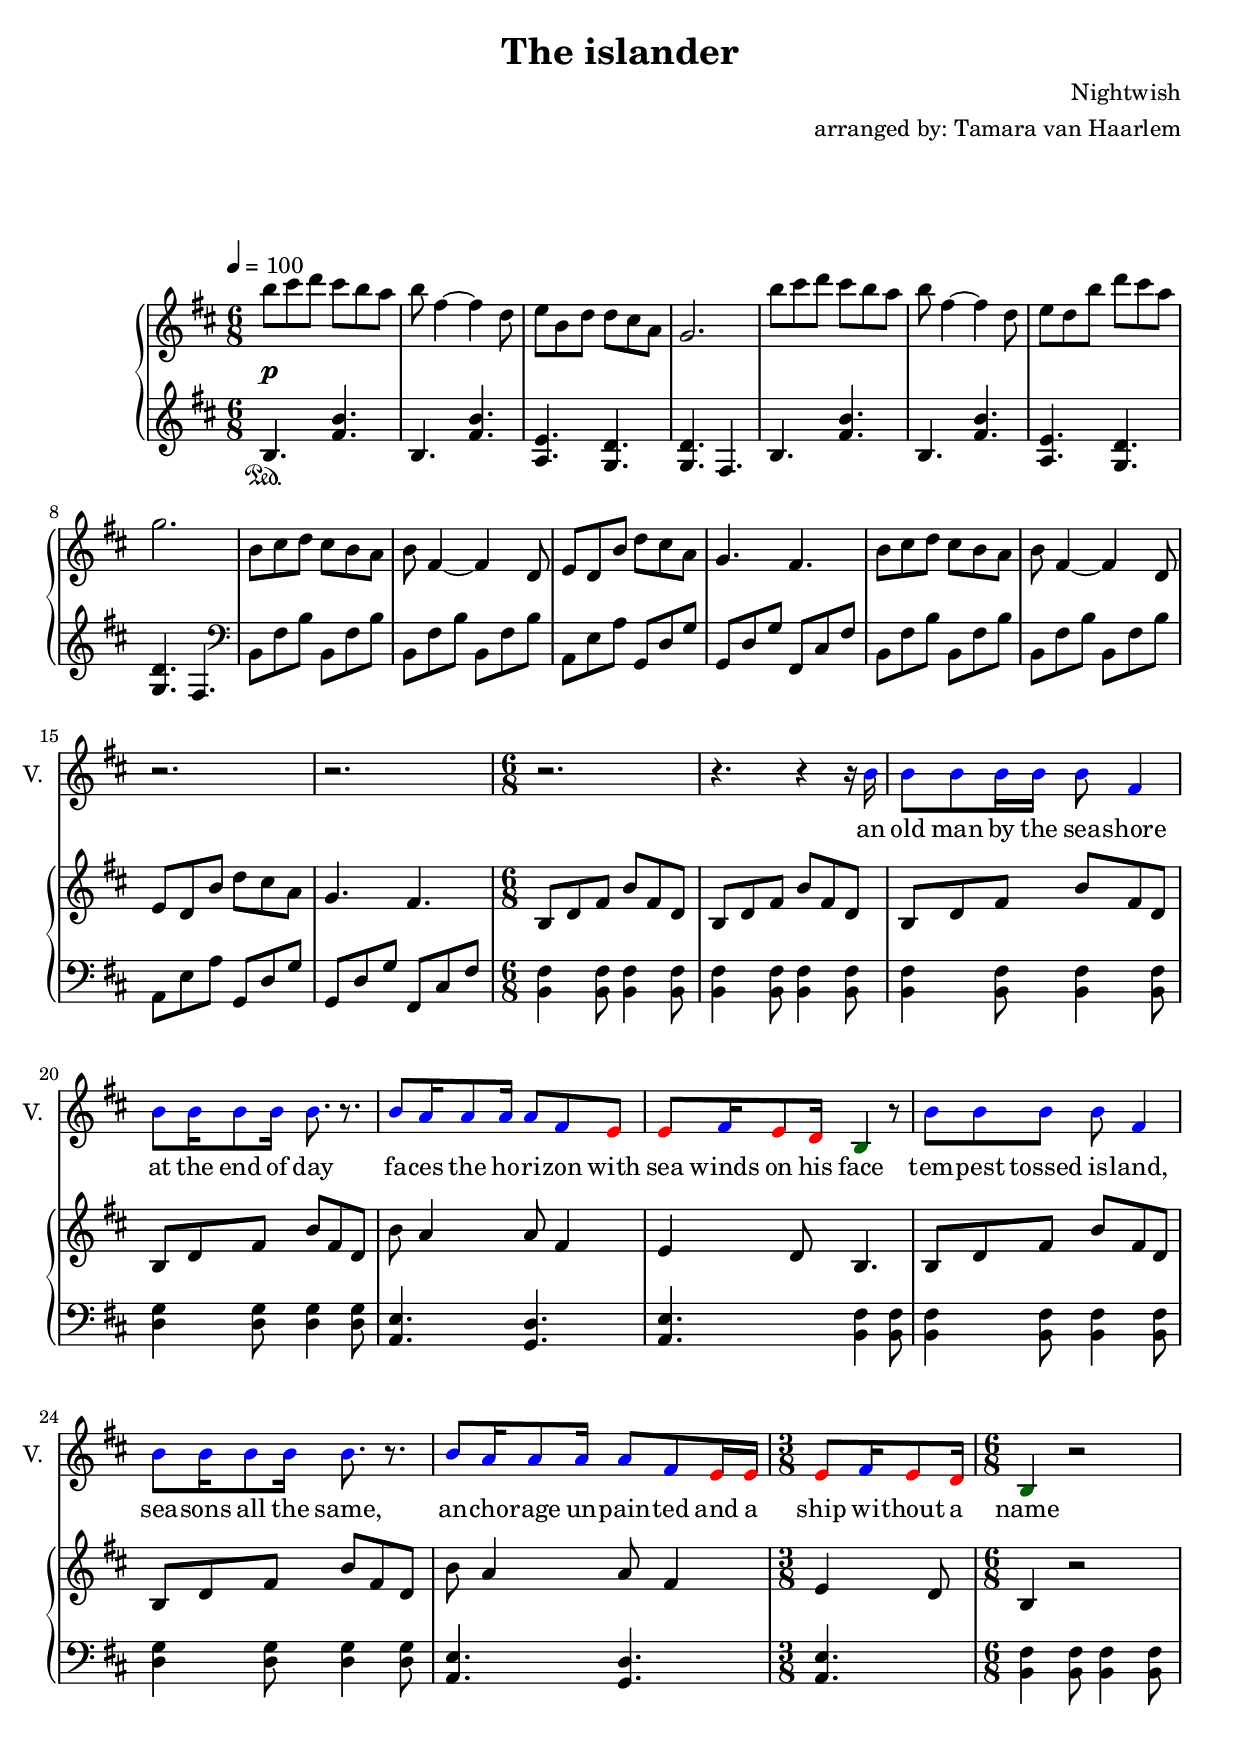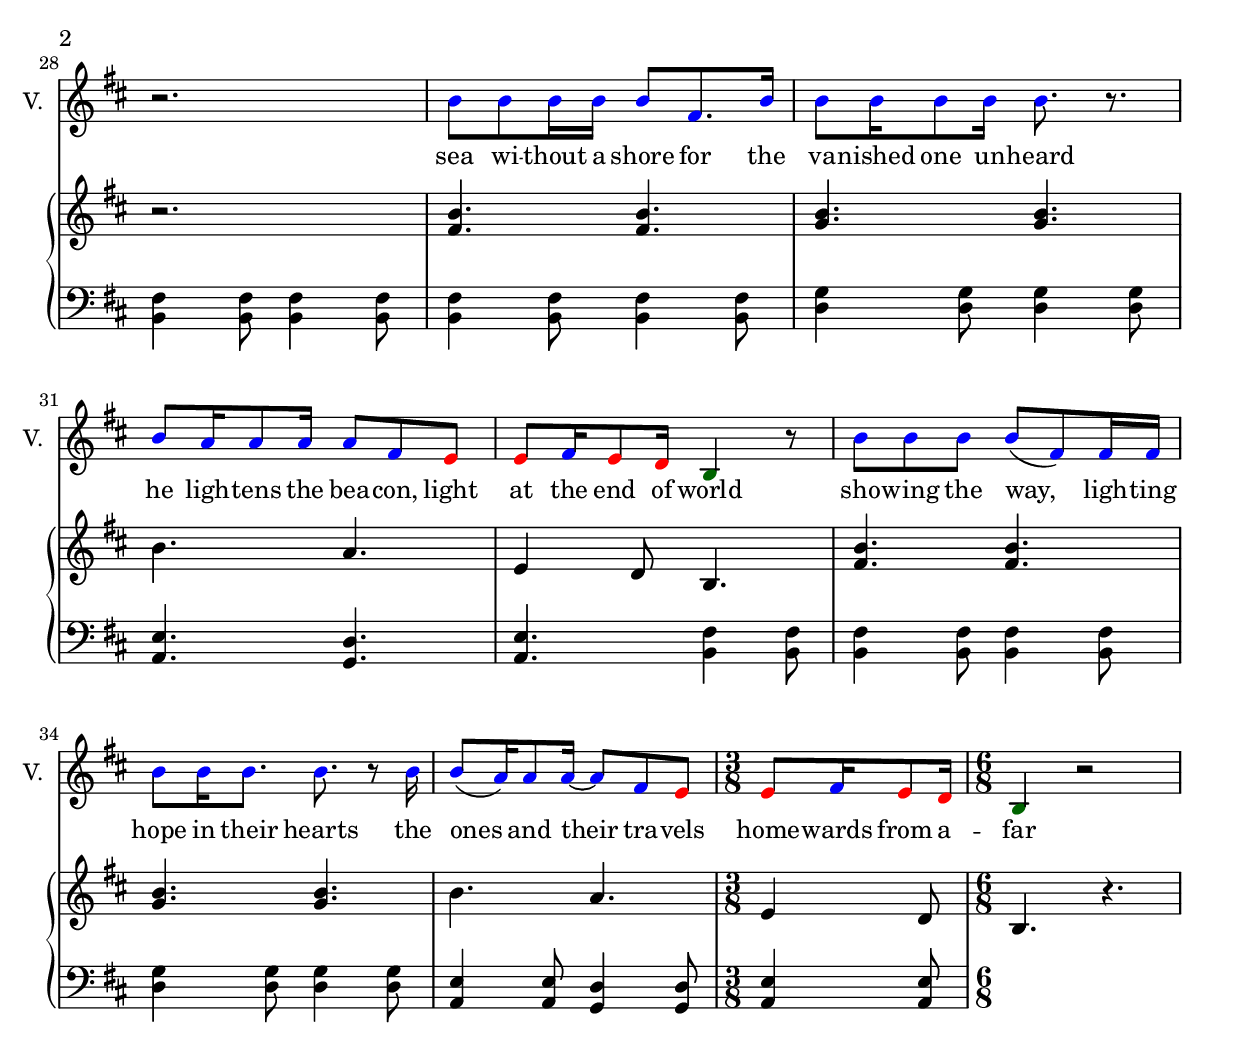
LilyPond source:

\include "articulate.ly"
\version "2.19.49"
%Association list of pitches to colors.
#(define color-mapping
  (list
    (cons (ly:make-pitch -1 0 -1/2) (x11-color 'orange))
    (cons (ly:make-pitch -1 0 0) (x11-color 'orange))
    (cons (ly:make-pitch -1 0 1/2) (x11-color 'orange))
    (cons (ly:make-pitch -1 1 -1/2) (x11-color 'orange))
    (cons (ly:make-pitch -1 1 0) (x11-color 'orange))
    (cons (ly:make-pitch -1 1 1/2) (x11-color 'orange))
    (cons (ly:make-pitch -1 2 -1/2) (x11-color 'orange))
    (cons (ly:make-pitch -1 2 0) (x11-color 'orange))
    (cons (ly:make-pitch -1 2 1/2) (x11-color 'orange))
    (cons (ly:make-pitch -1 3 -1/2) (x11-color 'DarkGreen))
    (cons (ly:make-pitch -1 3 0) (x11-color 'DarkGreen))
    (cons (ly:make-pitch -1 3 1/2) (x11-color 'DarkGreen))
    (cons (ly:make-pitch -1 4 -1/2) (x11-color 'DarkGreen))
    (cons (ly:make-pitch -1 4 0) (x11-color 'DarkGreen))
    (cons (ly:make-pitch -1 4 1/2) (x11-color 'DarkGreen))
    (cons (ly:make-pitch -1 5 -1/2) (x11-color 'DarkGreen))
    (cons (ly:make-pitch -1 5 0) (x11-color 'DarkGreen))
    (cons (ly:make-pitch -1 5 1/2) (x11-color 'DarkGreen))
    (cons (ly:make-pitch -1 6 -1/2) (x11-color 'DarkGreen))
    (cons (ly:make-pitch -1 6 0) (x11-color 'DarkGreen))
    (cons (ly:make-pitch -1 6 1/2) (x11-color 'DarkGreen))
    (cons (ly:make-pitch 0 0 -1/2) (x11-color 'red))
    (cons (ly:make-pitch 0 0 0) (x11-color 'red))
    (cons (ly:make-pitch 0 0 1/2) (x11-color 'red))
    (cons (ly:make-pitch 0 1 -1/2) (x11-color 'red))
    (cons (ly:make-pitch 0 1 0) (x11-color 'red))
    (cons (ly:make-pitch 0 1 1/2) (x11-color 'red))
    (cons (ly:make-pitch 0 2 -1/2) (x11-color 'red))
    (cons (ly:make-pitch 0 2 0) (x11-color 'red))
    (cons (ly:make-pitch 0 2 1/2) (x11-color 'red))
    (cons (ly:make-pitch 0 3 -1/2) (x11-color 'blue))
    (cons (ly:make-pitch 0 3 0) (x11-color 'blue))
    (cons (ly:make-pitch 0 3 1/2) (x11-color 'blue))
    (cons (ly:make-pitch 0 4 -1/2) (x11-color 'blue))
    (cons (ly:make-pitch 0 4 0) (x11-color 'blue))
    (cons (ly:make-pitch 0 4 1/2) (x11-color 'blue))
    (cons (ly:make-pitch 0 5 -1/2) (x11-color 'blue))
    (cons (ly:make-pitch 0 5 0) (x11-color 'blue))
    (cons (ly:make-pitch 0 5 1/2) (x11-color 'blue))
    (cons (ly:make-pitch 0 6 -1/2) (x11-color 'blue))
    (cons (ly:make-pitch 0 6 0) (x11-color 'blue))
    (cons (ly:make-pitch 0 6 1/2) (x11-color 'blue))
    (cons (ly:make-pitch 1 0 -1/2) (x11-color 'MediumPurple))
    (cons (ly:make-pitch 1 0 0) (x11-color 'MediumPurple))
    (cons (ly:make-pitch 1 0 1/2) (x11-color 'MediumPurple))
    (cons (ly:make-pitch 1 1 -1/2) (x11-color 'MediumPurple))
    (cons (ly:make-pitch 1 1 0) (x11-color 'MediumPurple))
    (cons (ly:make-pitch 1 1 1/2) (x11-color 'MediumPurple))
    (cons (ly:make-pitch 1 2 -1/2) (x11-color 'MediumPurple))
    (cons (ly:make-pitch 1 2 0) (x11-color 'MediumPurple))
    (cons (ly:make-pitch 1 2 1/2) (x11-color 'MediumPurple))
    (cons (ly:make-pitch 1 3 -1/2) (x11-color 'DeepPink))
    (cons (ly:make-pitch 1 3 0) (x11-color 'DeepPink))
    (cons (ly:make-pitch 1 3 1/2) (x11-color 'DeepPink))
    (cons (ly:make-pitch 1 4 -1/2) (x11-color 'DeepPink))
    (cons (ly:make-pitch 1 4 0) (x11-color 'DeepPink))
    (cons (ly:make-pitch 1 4 1/2) (x11-color 'DeepPink))
    (cons (ly:make-pitch 1 5 -1/2) (x11-color 'DeepPink))
    (cons (ly:make-pitch 1 5 0) (x11-color 'DeepPink))
    (cons (ly:make-pitch 1 5 1/2) (x11-color 'DeepPink))
    (cons (ly:make-pitch 1 6 -1/2) (x11-color 'DeepPink))
    (cons (ly:make-pitch 1 6 0) (x11-color 'DeepPink))
    (cons (ly:make-pitch 1 6 1/2) (x11-color 'DeepPink))))

%Compare pitch and alteration (not octave).
#(define (pitch-equals? p1 p2)
  (and
    (= (ly:pitch-octave p1) (ly:pitch-octave p2))
    (= (ly:pitch-alteration p1) (ly:pitch-alteration p2))
    (= (ly:pitch-notename p1) (ly:pitch-notename p2))))

#(define (pitch-to-color pitch)
  (let ((color (assoc pitch color-mapping pitch-equals?)))
    (if color
      (cdr color))))

#(define (color-notehead grob)
  (pitch-to-color
    (ly:event-property (event-cause grob) 'pitch)))

\include "predefined-guitar-fretboards.ly"
\version "2.19.49"
% voicetrainer: measures = 61
% voicetrainer: pages = 2
\header {
  title = "The islander"
  composer = "Nightwish"
  arranger = "arranged by: Tamara van Haarlem"
}

voicetrainerTempo = 100
voicetrainerKey = d

global= {
  \tempo 4=\voicetrainerTempo \time 6/8 \key d \major
}

voiceStaff= \transpose d \voicetrainerKey \relative c'' {
  \override NoteHead #'color = #color-notehead
  \global
  \repeat unfold 17 r2. |
  r4. r4 r16 b |
  b8 b b16 b b8 fis4 |
  b8 b16 b8 b16 b8. r |

  b8 a16 a8 a16 a8 fis e |
  e fis16 e8 d16 b4 r8 |

  b' b b b fis4 |
  b8 b16 b8 b16 b8. r |

  b8 a16 a8 a16 a8 fis e16 e |
  \time 3/8
  e8 fis16 e8 d16 |
  \time 6/8
  b4 r2 |
  r2. |

  b'8 b b16 b b8 fis8. b16 |
  b8 b16 b8 b16 b8. r |

  b8 a16 a8 a16 a8 fis e |
  e fis16 e8 d16 b4 r8 |

  b'8 b b b( fis) fis16 fis |
  b8 b16 b8. b r8 b16 |
  b8( a16) a8 a16~ a8 fis e |
  \time 3/8
  e fis16 e8 d16 |
  \barNumberCheck #37
  \time 6/8
  b4 r2 |
}

cello= \transpose d \voicetrainerKey \relative c, {
  \global
  \clef bass
}

upperStaff= \transpose d \voicetrainerKey \relative c''' {
  \global
  \repeat unfold 2 {
    b8 cis d cis b a |
    b fis4~ fis d8 |
  }
  \alternative {
    {
      e b d d cis a |
      g2. |
    }
    {
      e'8 d b' d cis a |
      g2. |
    }
  }
  \barNumberCheck #9
  \repeat unfold 2 {
    b,8 cis d cis b a |
    b fis4~ fis d8 |
    e d b' d cis a |
    g4. fis |
  }
  \barNumberCheck #17
  \repeat unfold 4 { b,8 d fis b fis d | }
  b'8 a4 a8 fis4 |
  e4 d8 b4. |
  \repeat unfold 2 { b8 d fis b fis d | }
  b'8 a4 a8 fis4 |
  \time 3/8
  e4 d8 |
  \time 6/8
  b4 r2 |
  r2. |
  < fis' b >4. < fis b > |
  < g b > < g b > |
  b a |
  e4 d8 b4. |
  < fis' b >4. < fis b > |
  < g b > < g b > |
  b a |
  \time 3/8
  e4 d8 |
  \barNumberCheck #37
  \time 6/8
  b4. r |


}

lowerStaff= \transpose d \voicetrainerKey \relative c' {
  \global
  \repeat unfold 2 {
    b4. < fis' b > |
    b, < fis' b > |
    < a, e' > < g d' > |
    < g d' > fis |
  }
  \barNumberCheck #9
  \clef bass
  \repeat unfold 2 {
    \repeat unfold 4 { b,8 fis' b } |
    a, e' a
    \repeat unfold 2 { g, d' g }
    fis, cis' fis |
  }
  \barNumberCheck #17
  \repeat unfold 2 {
    \time 6/8
    \repeat unfold 6 { < b, fis' >4 < b fis' >8 } |
    \repeat unfold 2 { < d g >4 < d g >8 } |
    < a e' >4. < g d' > |
    < a e' >
    \repeat unfold 3 { < b fis' >4 < b fis' >8 } |
    \repeat unfold 2 { < d g >4 < d g >8 } |
  }
  \alternative {
    {
      < a e' >4. < g d' > |
      \time 3/8 < a e' > |
    }
    {
      < a e' >4 < a e' >8 < g d' >4 < g d' >8 |
      \time 3/8 < a e' >4 < a e' >8 |
    }
  }
  \time 6/8
  \barNumberCheck #37




}

pianoDynamics = {
  s1\p
}

pianoPedal = {
  s1\sustainOn
}

myChords= \chordmode {
  \transpose d \voicetrainerKey {
  }
}

% sheetonly start
\book {
  \score {
    <<
      \new ChordNames { \myChords }
      \new FretBoards { \myChords }
      % instrument start voice
      \new Staff = "voice" <<
        \set Staff.instrumentName = \markup { "Voice" }
        \set Staff.shortInstrumentName = \markup { "V." }
        \voiceStaff
        \addlyrics {
          an old man by the sea -- shore at the end of day
          fa -- ces the ho -- ri -- zon with sea winds on his face
          tem -- pest tossed is -- land, sea -- sons all the same,
          an -- cho -- rage un -- pain -- ted and a ship wi -- thout a name

          sea wi -- thout a shore for the va -- nished one un -- heard
          he ligh -- tens the bea -- con, light at the end of world
          sho -- wing the way, ligh -- ting hope in their hearts
          the ones and their tra -- vels home -- wards from a -- far
        }
      >>
      % instrument end voice
      % instrument start cello
      \new Staff = "cello" <<
        \set Staff.instrumentName = \markup { "ViolonCello" }
        \set Staff.shortInstrumentName = \markup { "C." }
        \cello
      >>
      % instrument end cello
      % instrument start piano
      \new PianoStaff = "piano" <<
        \new Staff {
          \set Staff.midiInstrument = "acoustic grand"
          \removeWithTag midi \upperStaff
        }
        \new Dynamics \pianoDynamics
        \new Staff {
          \set Staff.midiInstrument = "acoustic grand"
          \removeWithTag midi \lowerStaff
        }
        \new Dynamics \pianoPedal
      >>
      % instrument end piano
    >>
    \layout {
      \context {
        \Staff \RemoveEmptyStaves
        \override VerticalAxisGroup #'remove-first = ##t
      }
      \context {
        \PianoStaff
        \accepts Dynamics
      }
    }
  }
}
% sheetonly end
% midionly start
\book {
  \score {
    \unfoldRepeats \articulate <<
      % instrument start voice
      \new Staff = "voice" <<
        \set Staff.midiInstrument = "cello"
        \voiceStaff
      >>
      % instrument end voice
      % instrument start cello
      \new Staff = "cello" <<
        \set Staff.midiInstrument = "cello"
        \cello
      >>
      % instrument end cello
      % instrument start piano
      \new PianoStaff = "piano" <<
        \new Staff = "piano:1" {
          \set Staff.midiInstrument = "acoustic grand"
          \new Voice <<
            \new Dynamics \pianoDynamics
            \upperStaff
            \new Dynamics \pianoPedal
          >>
        }
        \new Staff = "piano:2" {
          \set Staff.midiInstrument = "acoustic grand"
          \new Voice <<
            \new Dynamics \pianoDynamics
            \lowerStaff
            \new Dynamics \pianoPedal
          >>
        }
      >>
      % instrument end piano
      % instrument start metronome
      \new DrumStaff = "metronome" {
        \drummode {
          \global
          \repeat unfold 61 {
            hiwoodblock4 lowoodblock wbl wbl wbl wbl
          }
        }
      }
      % instrument end metronome
    >>
    \midi {
      \context {
        \type "Performer_group"
        \name Dynamics
        \consists "Dynamic_performer"
        \consists "Piano_pedal_performer"
      }
      \context {
        \Voice
        \accepts Dynamics
      }
    }
  }
}
% midionly end

